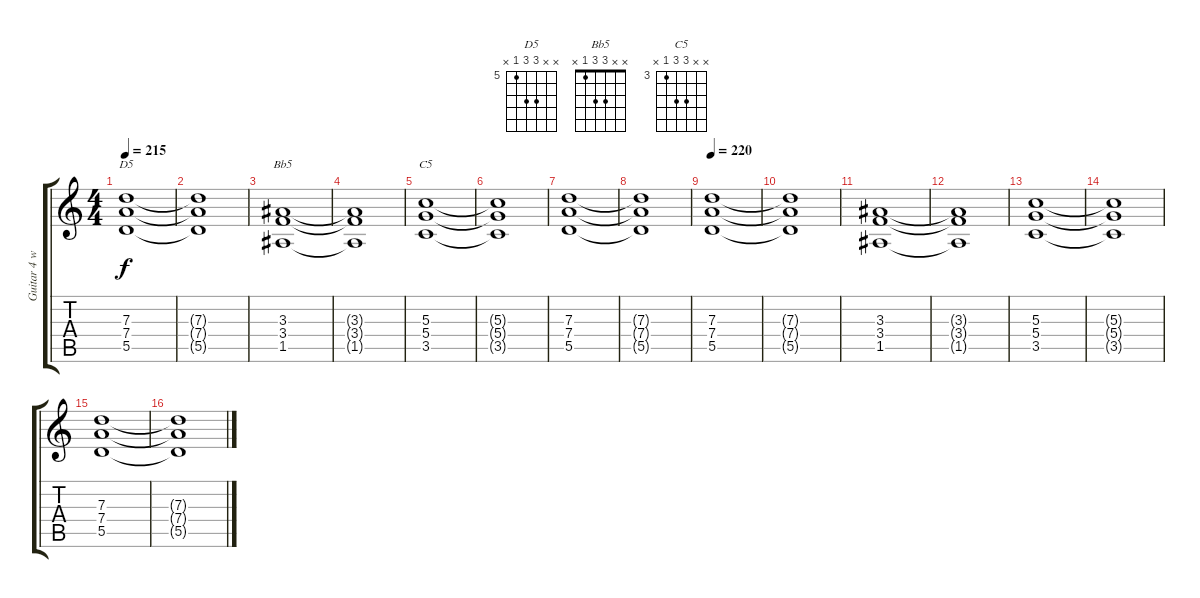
\track ("Guitar 4 w/Distortion" "Guitar 4 w") {instrument distortionguitar}
\staff {score tabs}
\tuning (E4 B3 G3 D3 A2 E2) {hide}
\chord ("D5" x x 7 7 5 x) {firstfret 5}
\chord ("Bb5" x x 3 3 1 x)
\chord ("C5" x x 5 5 3 x) {firstfret 3}
\ts (4 4)
\tempo 215
\clef g2
\ks c
(7.3 7.4 5.5).1{ch "D5" dy f} |
(7.3{t} 7.4{t} 5.5{t}).1 |
(3.3 3.4 1.5).1{ch "Bb5"} |
(3.3{t} 3.4{t} 1.5{t}).1 |
(5.3 5.4 3.5).1{ch "C5"} |
(5.3{t} 5.4{t} 3.5{t}).1 |
(7.3 7.4 5.5).1 |
(7.3{t} 7.4{t} 5.5{t}).1 |
\tempo 220
(7.3 7.4 5.5).1 |
(7.3{t} 7.4{t} 5.5{t}).1 |
(3.3 3.4 1.5).1 |
(3.3{t} 3.4{t} 1.5{t}).1 |
(5.3 5.4 3.5).1 |
(5.3{t} 5.4{t} 3.5{t}).1 |
(7.3 7.4 5.5).1 |
(7.3{t} 7.4{t} 5.5{t}).1
